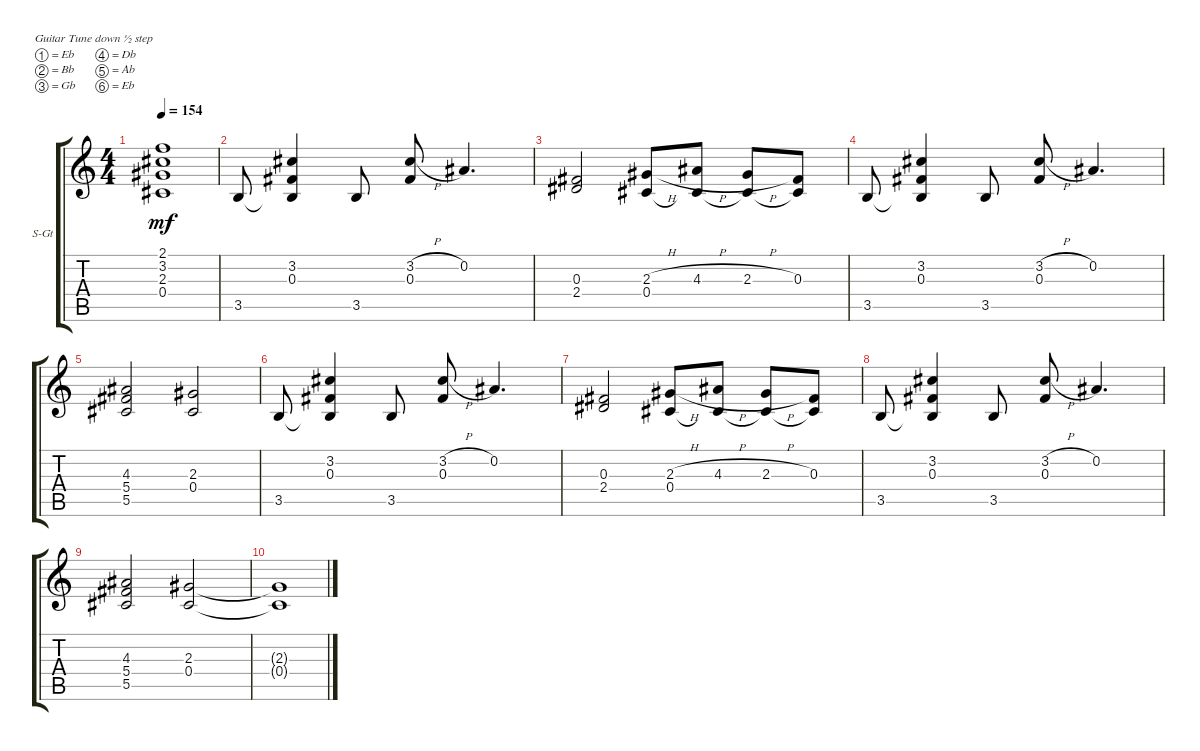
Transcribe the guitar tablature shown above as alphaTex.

\defaultSystemsLayout 4
\bracketExtendMode groupsimilarinstruments
\firstSystemTrackNameOrientation horizontal
\otherSystemsTrackNameOrientation horizontal
\track ("Steel Guitar" "S-Gt") {instrument acousticguitarsteel}
\staff {score tabs}
\tuning (Eb4 Bb3 Gb3 Db3 Ab2 Eb2)
\ts (4 4)
\tempo 154
\clef g2
\scale
0.333333
\ks c
(0.4{t} 2.3{t} 3.2{t} 2.1{t}).1{dy mf} |
\scale
0.333333 3.5.8 (3.2 0.3 3.5{t}).4 3.5.8 (3.2{h} 0.3).8 0.2.4{d} |
\scale
0.333333 (2.4 0.3).2 (2.3{h} 0.4).8 (4.3{h} 0.4{t}).8 (2.3{h} 0.4{t}).8 (0.3 0.4{t}).8 |
\scale
0.333333 3.5.8 (3.2 0.3 3.5{t}).4 3.5.8 (3.2{h} 0.3).8 0.2.4{d} |
\scale
0.333333 (5.5 5.4 4.3).2 (0.4 2.3).2 |
\scale
0.333333 3.5.8 (3.2 0.3 3.5{t}).4 3.5.8 (3.2{h} 0.3).8 0.2.4{d} |
\scale
0.333333 (2.4 0.3).2 (2.3{h} 0.4).8 (4.3{h} 0.4{t}).8 (2.3{h} 0.4{t}).8 (0.3 0.4{t}).8 |
3.5.8 (3.2 0.3 3.5{t}).4 3.5.8 (3.2{h} 0.3).8 0.2.4{d} |
(5.5 5.4 4.3).2 (0.4 2.3).2 |
(0.4{t} 2.3{t}).1
